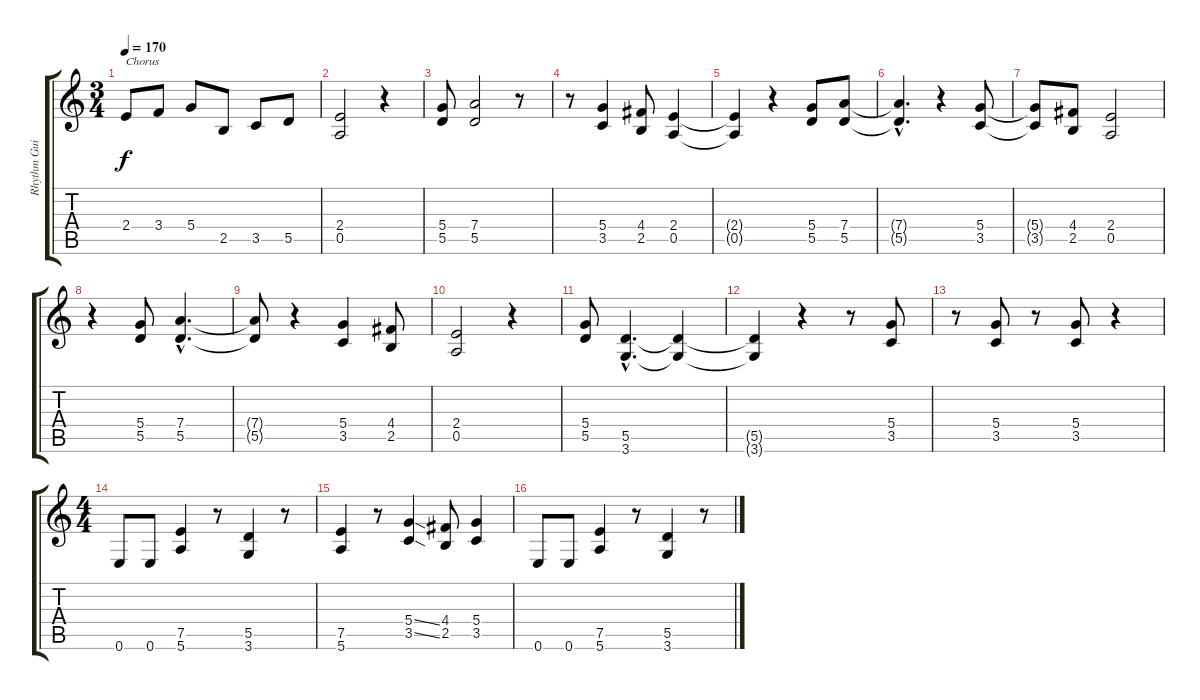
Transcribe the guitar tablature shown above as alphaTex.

\track ("Rhythm Guitar" "Rhythm Gui") {instrument distortionguitar}
\staff {score tabs}
\tuning (E4 B3 G3 D3 A2 E2) {hide}
\ts (3 4)
\tempo 170
\clef g2
\ks c
2.4.8{txt "Chorus" dy f} 3.4.8 5.4.8 2.5.8 3.5.8 5.5.8 |
(2.4 0.5).2 r.4 |
(5.4 5.5).8 (7.4 5.5).2 r.8 |
r.8 (5.4 3.5).4 (4.4 2.5).8 (2.4 0.5).4 |
(2.4{t} 0.5{t}).4 r.4 (5.4 5.5).8 (7.4 5.5).8 |
(7.4{hac t} 5.5{hac t}).4{d} r.4 (5.4 3.5).8 |
(5.4{t} 3.5{t}).8 (4.4 2.5).8 (2.4 0.5).2 |
r.4 (5.4 5.5).8 (7.4{hac} 5.5{hac}).4{d} |
(7.4{t} 5.5{t}).8 r.4 (5.4 3.5).4 (4.4 2.5).8 |
(2.4 0.5).2 r.4 |
(5.4 5.5).8 (5.5{hac} 3.6{hac}).4{d} (5.5{t} 3.6{t}).4 |
(5.5{t} 3.6{t}).4 r.4 r.8 (5.4 3.5).8 |
r.8 (5.4 3.5).8 r.8 (5.4 3.5).8 r.4 |
\ts (4 4)
0.6.8 0.6.8 (7.5 5.6).4 r.8 (5.5 3.6).4 r.8 |
(7.5 5.6).4 r.8 (5.4{ss} 3.5{ss}).4 (4.4 2.5).8 (5.4 3.5).4 |
0.6.8 0.6.8 (7.5 5.6).4 r.8 (5.5 3.6).4 r.8
